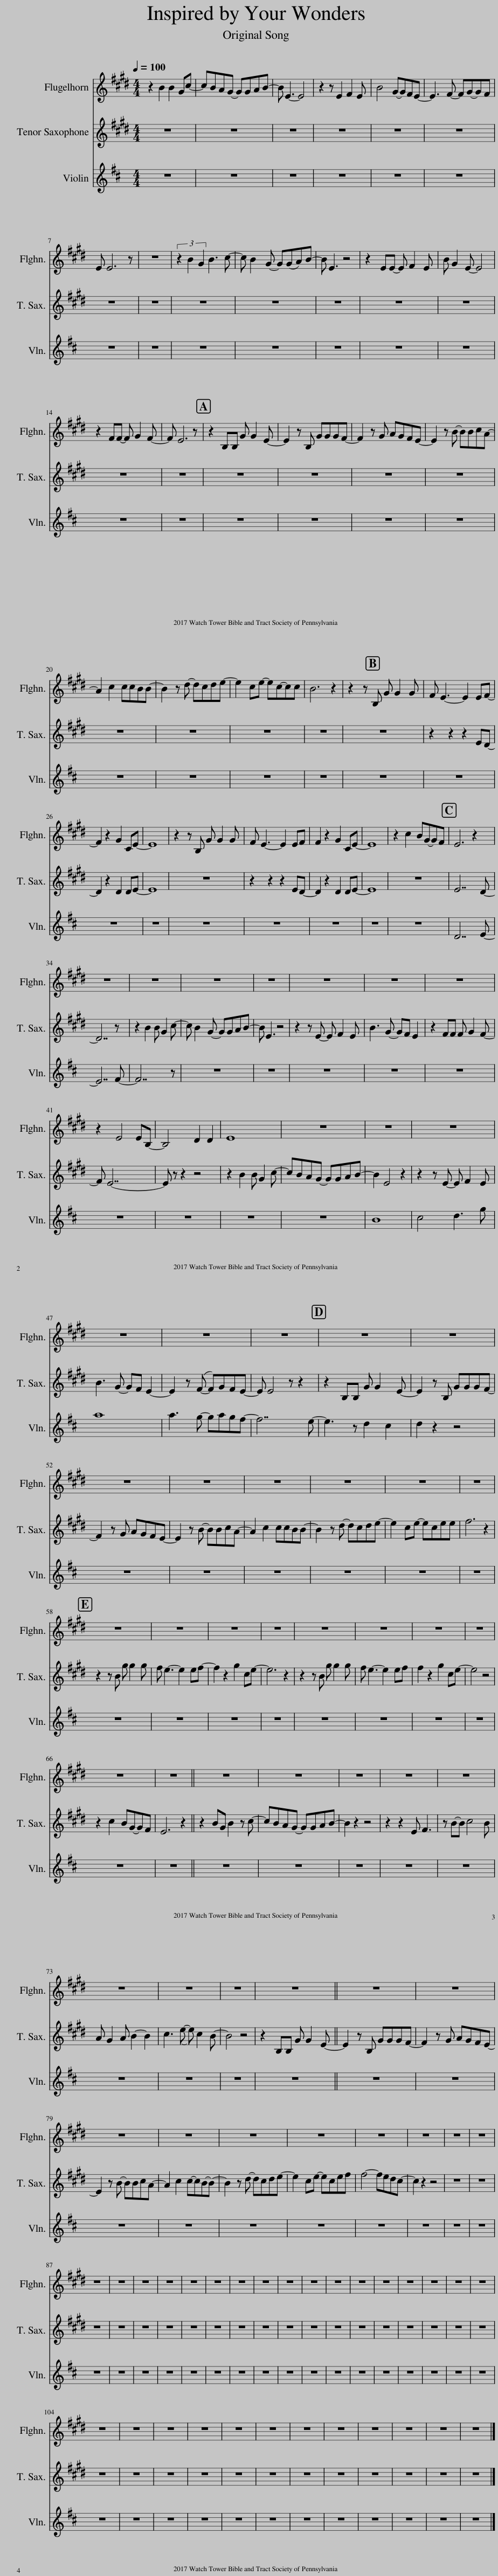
X:1
%%score 1 2 3
L:1/8
Q:1/4=100
M:4/4
I:linebreak $
K:D
V:1 treble transpose=-2
V:2 treble transpose=-14
V:3 treble
V:1
[K:E] z2 B2 B2 Gc- | cBAG- GGAB- | B E3- E4 | z2 z E2 F2 E | B4 G-GFE- | %5
 E3 F- FG-GF |$ E E6 z | z8 | (3z2 B2 G2 B3 c- | c B2 G- G(GA)B- | %10
 B E3 z4 | z2 EE- E F2 E | B G2 E- E4 |$ z2 FF- F G2 F- | F E6 z | %15
 z2 B,B, G G2 E- | E2 z B, GGGF- | F2 z G AGFE- | E2 z B- BBcA- |$ A2 c2 ccBB- | %20
 B2 z d- dcde- | e2 ce- ec-cc | B6 z2 | z2 z B, G G2 G | F E3- E2 EF- |$ %25
 F2 z2 G2 CE- | E8 | z2 z B, G G2 G | F E3- E2 EF | F2 z2 G2 CE- | %30
 E8 | z2 c2 BG-GF | E6 z2 |$ z8 | z8 | %35
 z8 | z8 | z8 | z8 | z8 |$ %40
 z2 E4 EB,- | B,4 D2 D2 | E8 | z8 | z8 | %45
 z8 |$ z8 | z8 | z8 | z8 | %50
 z8 |$ z8 | z8 | z8 | z8 | %55
 z8 | z8 |$ z8 | z8 | z8 | %60
 z8 | z8 | z8 | z8 | z8 |$ %65
 z8 | z8 || z8 | z8 | z8 | %70
 z8 | z8 |$ z8 | z8 | z8 | %75
 z8 || z8 | z8 |$ z8 | z8 | %80
 z8 | z8 | z8 | z8 | z8 | %85
 z8 |$ z8 | z8 | z8 | z8 | %90
 z8 | z8 | z8 | z8 | z8 | %95
 z8 | z8 | z8 | z8 | z8 | %100
 z8 | z8 | z8 |$ z8 | z8 | %105
 z8 | z8 | z8 | z8 | z8 | %110
 z8 | z8 | z8 | z8 | z8 |] %115
V:2
[K:E] z8 | z8 | z8 | z8 | z8 | %5
 z8 |$ z8 | z8 | z8 | z8 | %10
 z8 | z8 | z8 |$ z8 | z8 | %15
 z8 | z8 | z8 | z8 |$ z8 | %20
 z8 | z8 | z8 | z8 | z2 z2 z2 ED- |$ %25
 D2 z2 D2 DE- | E8 | z8 | z2 z2 z2 ED- | D2 z2 D2 DE- | %30
 E8 | z8 | E7 D- |$ D7 z | z2 B2 B G2 c- | %35
 c B2 G- GGAB- | B E3 z4 | z2 z E- E F2 E | B3 G- GF E2 | z2 FF F G2 F- |$ %40
 F E7- | E z z2 z4 | z2 B2 B G2 c- | cBAG- GGAB- | B2 E4 z2 | %45
 z2 z E- E F2 E |$ B3 G- GF E2- | E2 z (F- F)GFE- | E E4 z z2 | z2 B,B, G G2 E- | %50
 E2 z B, GGGF- |$ F2 z G AGFE- | E2 z B- BBcA- | A2 c2 ccBB- | B2 z d- dcde- | %55
 e2 ce- ecee | f6 z2 |$ z2 z B g g2 g | f e3- e2 ef- | f2 z2 g2 ce- | %60
 e6 z2 | z2 z B g g2 g | f e3- e2 ef | f2 z2 g2 ce- | e4 z4 |$ %65
 z2 c2 BG-GF | E6 z2 || z2 BG B2 z c- | cBAG- GGAB- | B2 z2 z4 | %70
 z2 z2 E F3 | z B-B c4 B |$ A G2 A B2- B2 | c3 (e- e) c2 B- | B4 z4 | %75
 z2 B,B, G G2 E- || E2 z B, GGGF- | F2 z G AGFE- |$ E2 z B- BBcA- | A2 c2 c-cB-B- | %80
 B2 z d- dcde- | e2 ce- ecef | f4- fedc- | c2 z2 z4 | z8 | %85
 z8 |$ z8 | z8 | z8 | z8 | %90
 z8 | z8 | z8 | z8 | z8 | %95
 z8 | z8 | z8 | z8 | z8 | %100
 z8 | z8 | z8 |$ z8 | z8 | %105
 z8 | z8 | z8 | z8 | z8 | %110
 z8 | z8 | z8 | z8 | z8 |] %115
V:3
 z8 | z8 | z8 | z8 | z8 | %5
 z8 |$ z8 | z8 | z8 | z8 | %10
 z8 | z8 | z8 |$ z8 | z8 | %15
 z8 | z8 | z8 | z8 |$ z8 | %20
 z8 | z8 | z8 | z8 | z8 |$ %25
 z8 | z8 | z8 | z8 | z8 | %30
 z8 | z8 | D7 E- |$ E7 F- | F7 z | %35
 z8 | z8 | z8 | z8 | z8 |$ %40
 z8 | z8 | z8 | z8 | B8 | %45
 c4 d3 g |$ a8 | a3 g- gagf- | f7 e- | e3 z d2 c2 | %50
 d2 z2 z4 |$ z8 | z8 | z8 | z8 | %55
 z8 | z8 |$ z8 | z8 | z8 | %60
 z8 | z8 | z8 | z8 | z8 |$ %65
 z8 | z8 || z8 | z8 | z8 | %70
 z8 | z8 |$ z8 | z8 | z8 | %75
 z8 || z8 | z8 |$ z8 | z8 | %80
 z8 | z8 | z8 | z8 | z8 | %85
 z8 |$ z8 | z8 | z8 | z8 | %90
 z8 | z8 | z8 | z8 | z8 | %95
 z8 | z8 | z8 | z8 | z8 | %100
 z8 | z8 | z8 |$ z8 | z8 | %105
 z8 | z8 | z8 | z8 | z8 | %110
 z8 | z8 | z8 | z8 | z8 |] %115
